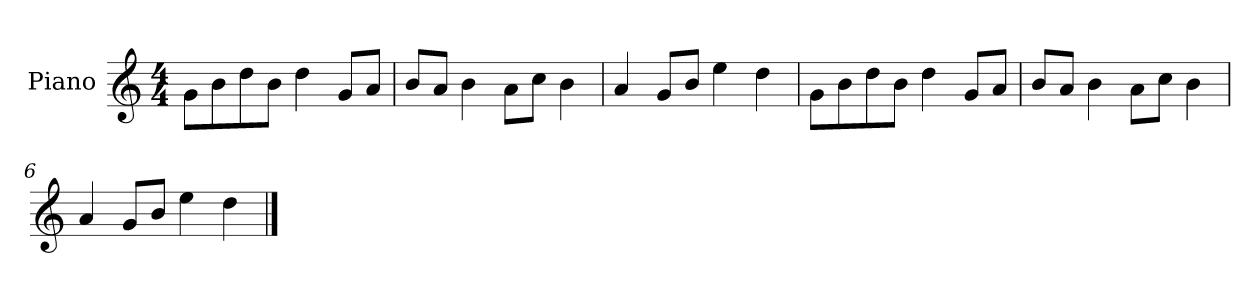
**kern
*part1
*staff1
*I"Piano
*I'P-no
*clefG2
*k[]
*M4/4
*MM90
=1
8g\L
8b\
8dd\
8b\J
4dd\
8g/L
8a/J
=2
8b/L
8a/J
4b\
8a\L
8cc\J
4b\
=3
4a/
8g/L
8b/J
4ee\
4dd\
=4
8g\L
8b\
8dd\
8b\J
4dd\
8g/L
8a/J
=5
8b/L
8a/J
4b\
8a\L
8cc\J
4b\
=6
4a/
8g/L
8b/J
4ee\
4dd\
==
*-
